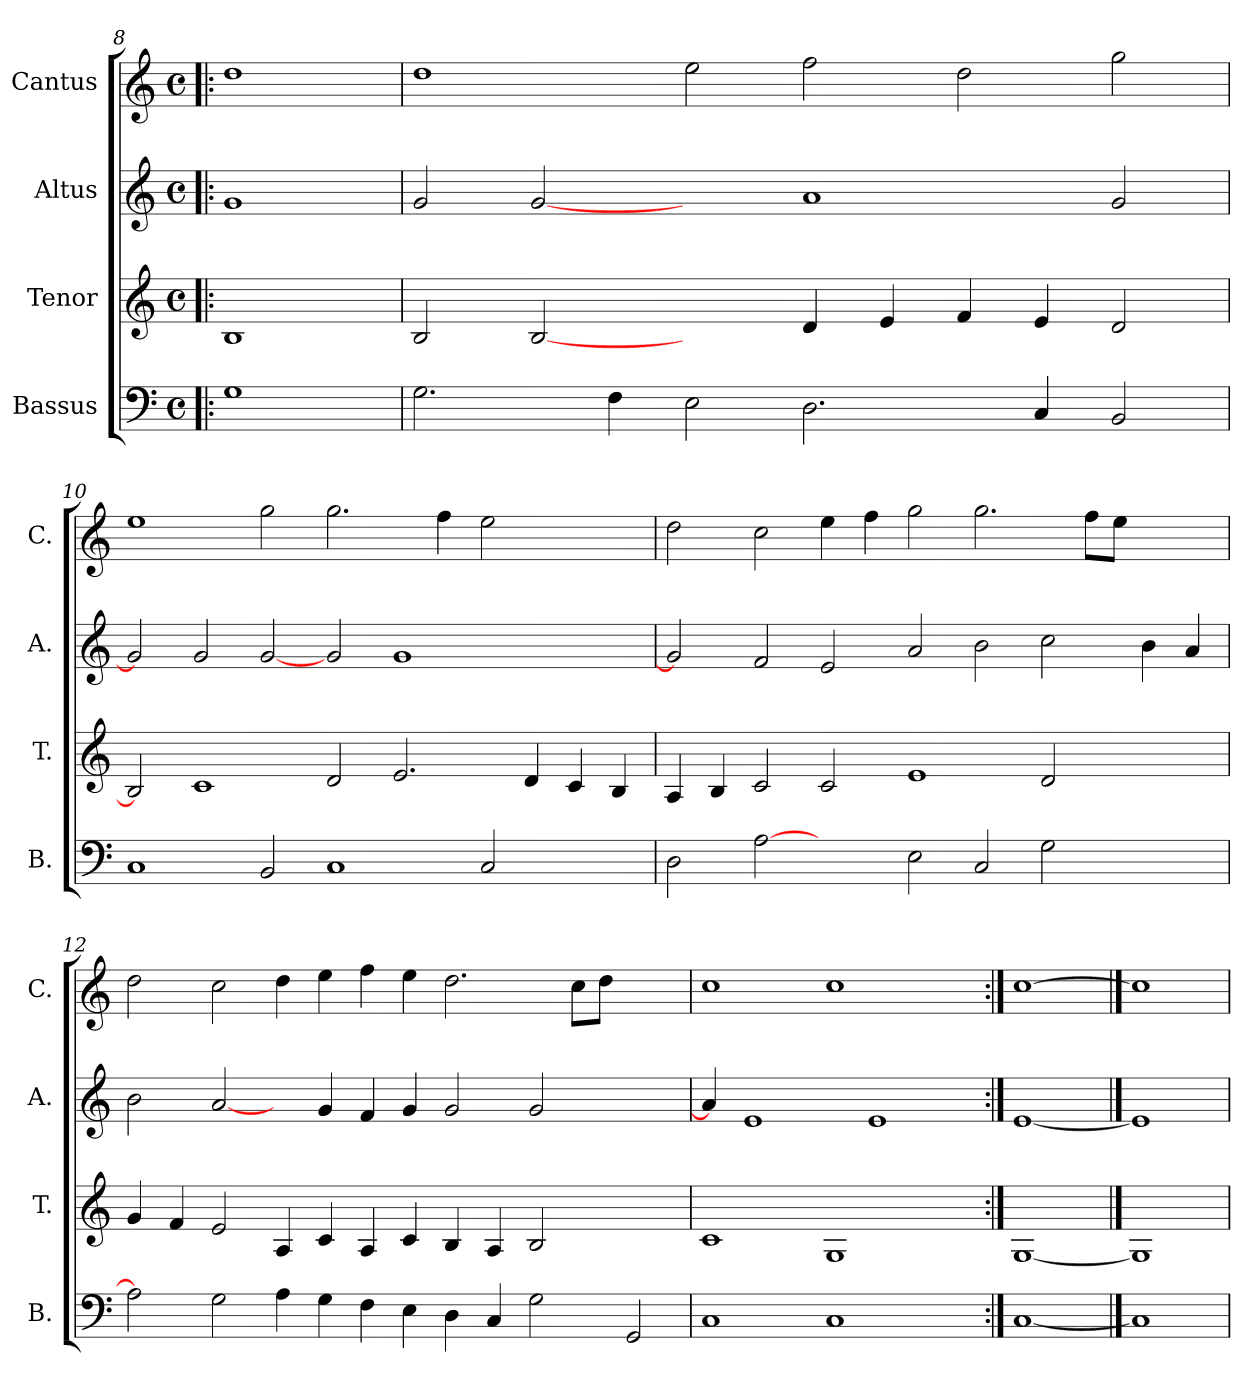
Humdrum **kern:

**kern	**kern	**kern	**kern
*part4	*part3	*part2	*part1
*staff4	*staff3	*staff2	*staff1
*I"Bassus	*I"Tenor	*I"Altus	*I"Cantus
*I'B.	*I'T.	*I'A.	*I'C.
*clefF4	*clefG2	*clefG2	*clefG2
*k[]	*k[]	*k[]	*k[]
*M4/4	*M4/4	*M4/4	*M4/4
*met(c)	*met(c)	*met(c)	*met(c)
=8!|:	=8!|:	=8!|:	=8!|:
1G	1B	1g	1dd
=9	=9	=9	=9
2.G\	2B/	2g/	1dd
.	[2B	[2g	.
4F\	.	.	.
2E\	2ryy	2ryy	2ee\
2.D\	4d/	1a	2ff\
.	4e/	.	.
.	4f/	.	2dd\
4C/	4e/	.	.
2BB/	2d/	2g/	2gg\
=10	=10	=10	=10
1C	2B]	2g]	1ee
.	1c	2g/	.
2BB/	.	[2g	2gg\
1C	2d/	2g/	2.gg\
.	2.e/	1g	.
.	.	.	4ff\
2C/	.	.	2ee\
.	4d/	.	.
2ryy	4c/	2ryy	2ryy
.	4B/	.	.
!!LO:LB:g=z
=11	=11	=11	=11
2D\	4A/	2g]	2dd\
.	4B/	.	.
[2A	2c/	2f/	2cc\
2ryy	2c/	2e/	4ee\
.	.	.	4ff\
2E\	1e	2a/	2gg\
2C/	.	2b\	2.gg\
2G\	2d/	2cc\	.
.	.	.	8ff\L
.	.	.	8ee\J
2ryy	2ryy	4b\	2ryy
.	.	4a/	.
=12	=12	=12	=12
2A]	4g/	2b\	2dd\
.	4f/	.	.
2G\	2e/	[2a/	2cc\
4A\	4A/	4ryy	4dd\
4G\	4c/	4g/	4ee\
4F\	4A/	4f/	4ff\
4E\	4c/	4g/	4ee\
4D\	4B/	2g/	2.dd\
4C/	4A/	.	.
2G\	2B/	2g/	.
.	.	.	8cc\L
.	.	.	8dd\J
2GG/	2ryy	2ryy	2ryy
=13	=13	=13	=13
1C	1c	4a/]	1cc
.	.	1e	.
1C	1G	.	1cc
.	.	1e	.
4ryy	4ryy	.	4ryy
=14:|!	=14:|!	=14:|!	=14:|!
[1C	[1G	[1e	[1cc
==15	==15	==15	==15
1C]	1G]	1e]	1cc]
=	=	=	=
*-	*-	*-	*-
